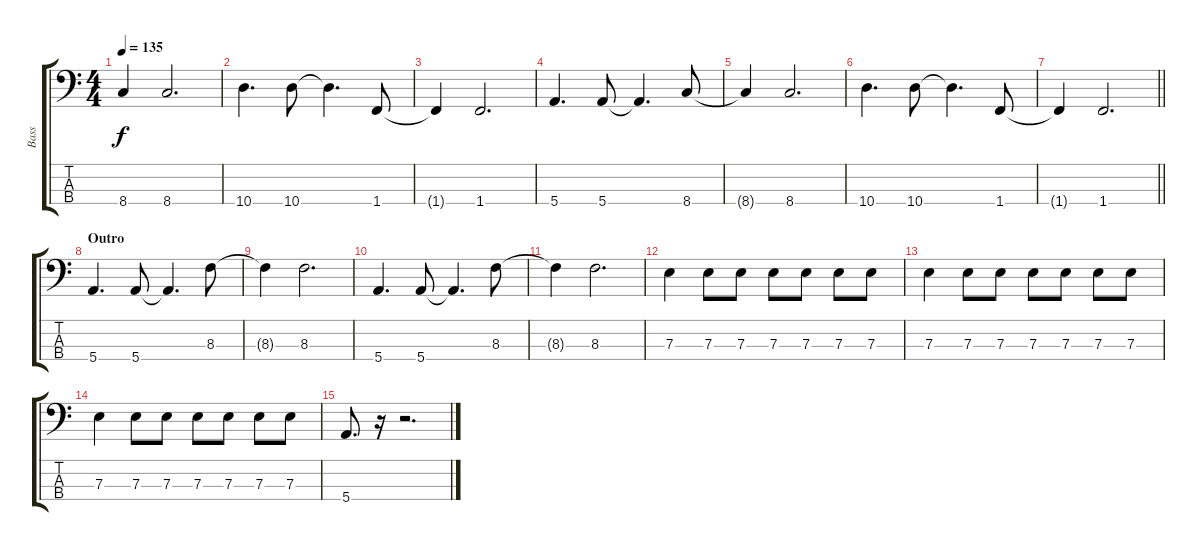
\track ("Bass" "Bass") {instrument electricbassfinger}
\staff {score tabs}
\tuning (G2 D2 A1 E1) {hide}
\ts (4 4)
\tempo 135
\clef f4
\ks c
8.4{t}.4{dy f} 8.4.2{d} |
10.4.4{d} 10.4.8 10.4{t}.4{d} 1.4.8 |
1.4{t}.4 1.4.2{d} |
5.4.4{d} 5.4.8 5.4{t}.4{d} 8.4.8 |
8.4{t}.4 8.4.2{d} |
10.4.4{d} 10.4.8 10.4{t}.4{d} 1.4.8 |
\barLineRight lightlight
1.4{t}.4 1.4.2{d} |
\section ("" "Outro")
5.4.4{d} 5.4.8 5.4{t}.4{d} 8.3.8 |
8.3{t}.4 8.3.2{d} |
5.4.4{d} 5.4.8 5.4{t}.4{d} 8.3.8 |
8.3{t}.4 8.3.2{d} |
7.3.4 7.3.8 7.3.8 7.3.8 7.3.8 7.3.8 7.3.8 |
7.3.4 7.3.8 7.3.8 7.3.8 7.3.8 7.3.8 7.3.8 |
7.3.4 7.3.8 7.3.8 7.3.8 7.3.8 7.3.8 7.3.8 |
5.4.8{d} r.16 r.2{d}
